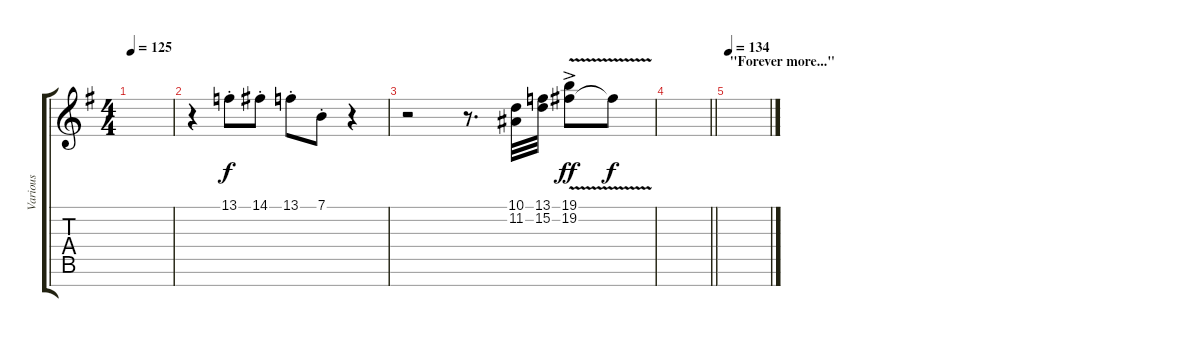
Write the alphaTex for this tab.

\track ("Various" "Various") {instrument flute}
\staff {score tabs}
\tuning (E4 B3 G3 D3 A2 E2 B1) {hide}
\ts (4 4)
\tempo 125
\clef g2
\ks g
|
r.4{volume 13} 13.1{st}.8 14.1{st}.8 13.1{st}.8 7.1{st}.8 r.4 |
r.2{volume 13 instrument flute} r.8{d} (10.1 11.2).32 (13.1 15.2).32 (19.1{ac} 19.2{v}).8{dy ff volume 5} 19.2{t}.8{dy f} |
\barLineRight lightlight
|
\section ("" "\"Forever more...\"")
\tempo 134
